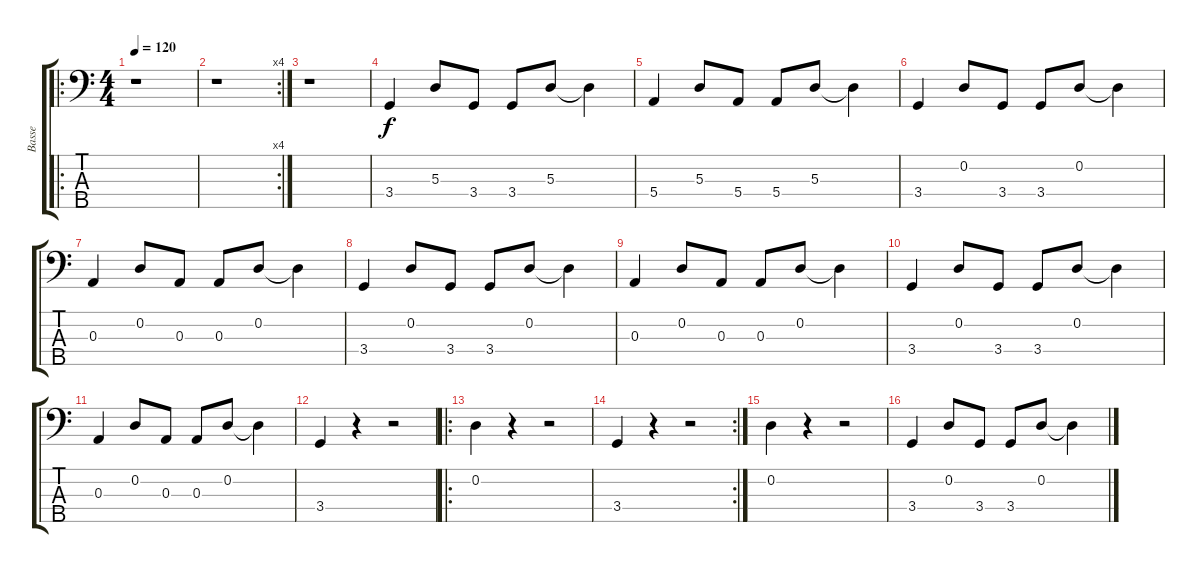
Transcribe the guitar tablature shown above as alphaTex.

\track ("Basse" "Basse") {instrument acousticguitarnylon}
\staff {score tabs}
\tuning (G2 D2 A1 E1 B0) {hide}
\ro
\ts (4 4)
\tempo 120
\clef f4
\ks c
r.1{dy f instrument acousticguitarnylon} |
\rc 4
r.1 |
r.1 |
3.4.4 5.3.8 3.4.8 3.4.8 5.3.8 5.3{t}.4 |
5.4.4 5.3.8 5.4.8 5.4.8 5.3.8 5.3{t}.4 |
3.4.4 0.2.8 3.4.8 3.4.8 0.2.8 0.2{t}.4 |
0.3.4 0.2.8 0.3.8 0.3.8 0.2.8 0.2{t}.4 |
3.4.4 0.2.8 3.4.8 3.4.8 0.2.8 0.2{t}.4 |
0.3.4 0.2.8 0.3.8 0.3.8 0.2.8 0.2{t}.4 |
3.4.4 0.2.8 3.4.8 3.4.8 0.2.8 0.2{t}.4 |
0.3.4 0.2.8 0.3.8 0.3.8 0.2.8 0.2{t}.4 |
3.4.4 r.4 r.2 |
\ro
0.2.4 r.4 r.2 |
\rc 2
3.4.4 r.4 r.2 |
0.2.4 r.4 r.2 |
3.4.4 0.2.8 3.4.8 3.4.8 0.2.8 0.2{t}.4
